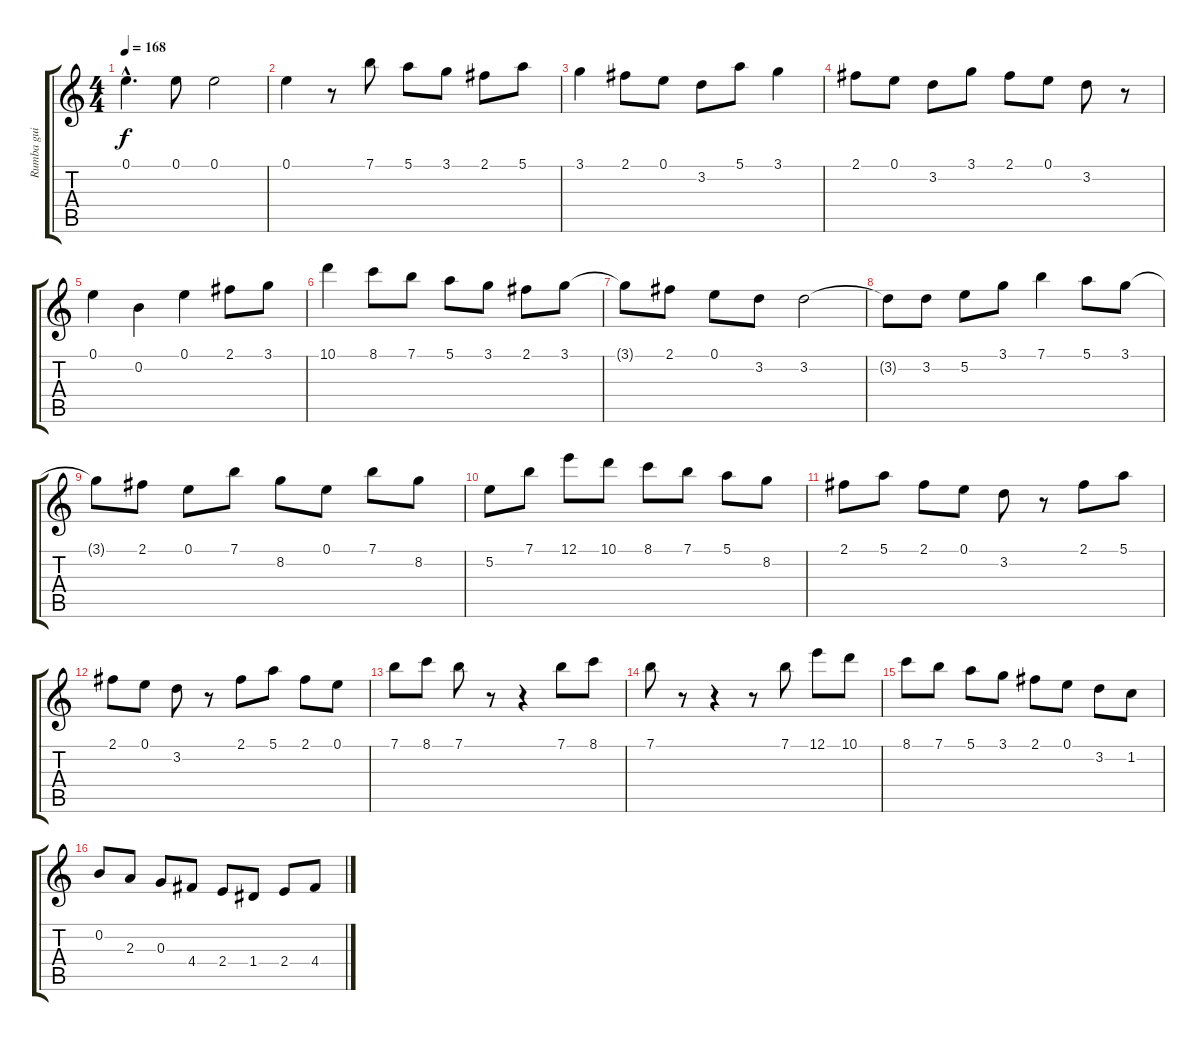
\track (" Rumba guitara" " Rumba gui") {instrument acousticguitarnylon}
\staff {score tabs}
\tuning (E4 B3 G3 D3 A2 E2) {hide}
\ts (4 4)
\tempo 168
\clef g2
\ks c
0.1{hac}.4{d dy f} 0.1.8 0.1.2 |
0.1.4 r.8 7.1.8 5.1.8 3.1.8 2.1.8 5.1.8 |
3.1.4 2.1.8 0.1.8 3.2.8 5.1.8 3.1.4 |
2.1.8 0.1.8 3.2.8 3.1.8 2.1.8 0.1.8 3.2.8 r.8 |
0.1.4 0.2.4 0.1.4 2.1.8 3.1.8 |
10.1.4 8.1.8 7.1.8 5.1.8 3.1.8 2.1.8 3.1.8 |
3.1{t}.8 2.1.8 0.1.8 3.2.8 3.2.2 |
3.2{t}.8 3.2.8 5.2.8 3.1.8 7.1.4 5.1.8 3.1.8 |
3.1{t}.8 2.1.8 0.1.8 7.1.8 8.2.8 0.1.8 7.1.8 8.2.8 |
5.2.8 7.1.8 12.1.8 10.1.8 8.1.8 7.1.8 5.1.8 8.2.8 |
2.1.8 5.1.8 2.1.8 0.1.8 3.2.8 r.8 2.1.8 5.1.8 |
2.1.8 0.1.8 3.2.8 r.8 2.1.8 5.1.8 2.1.8 0.1.8 |
7.1.8 8.1.8 7.1.8 r.8 r.4 7.1.8 8.1.8 |
7.1.8 r.8 r.4 r.8 7.1.8 12.1.8 10.1.8 |
8.1.8 7.1.8 5.1.8 3.1.8 2.1.8 0.1.8 3.2.8 1.2.8 |
0.2.8 2.3.8 0.3.8 4.4.8 2.4.8 1.4.8 2.4.8 4.4.8
